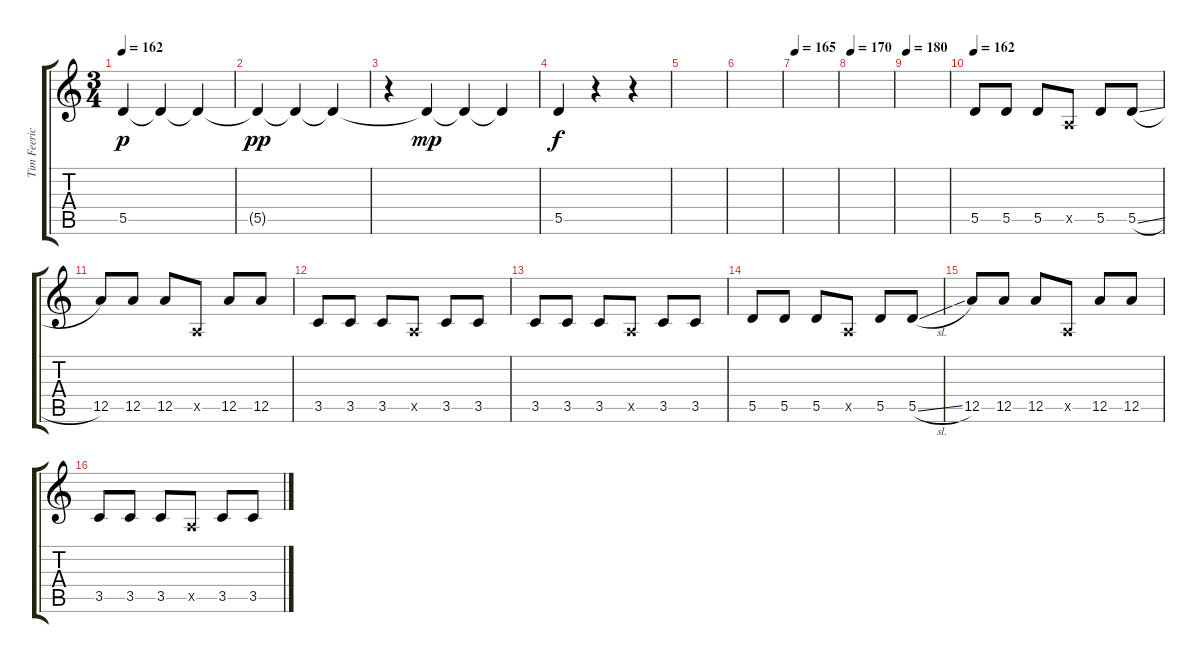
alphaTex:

\track ("Tim Feerick" "Tim Feeric") {instrument electricbassfinger}
\staff {score tabs}
\tuning (E4 B3 G3 D3 A2 D2) {hide}
\ts (3 4)
\tempo 162
\clef g2
\ks c
5.5{t}.4{dy p} 5.5{t}.4 5.5{t}.4 |
5.5{t}.4{dy pp} 5.5{t}.4 5.5{t}.4 |
r.4 5.5{t}.4{dy mp} 5.5{t}.4 5.5{t}.4 |
5.5.4{dy f} r.4 r.4 |
|
|
\tempo 165
|
\tempo 170
|
\tempo 180
|
\tempo 162
5.5.8 5.5.8 5.5.8 0.5{x}.8 5.5.8 5.5{sl}.8 |
12.5.8 12.5.8 12.5.8 0.5{x}.8 12.5.8 12.5.8 |
3.5.8 3.5.8 3.5.8 0.5{x}.8 3.5.8 3.5.8 |
3.5.8 3.5.8 3.5.8 0.5{x}.8 3.5.8 3.5.8 |
5.5.8 5.5.8 5.5.8 0.5{x}.8 5.5.8 5.5{sl}.8 |
12.5.8 12.5.8 12.5.8 0.5{x}.8 12.5.8 12.5.8 |
3.5.8 3.5.8 3.5.8 0.5{x}.8 3.5.8 3.5.8
